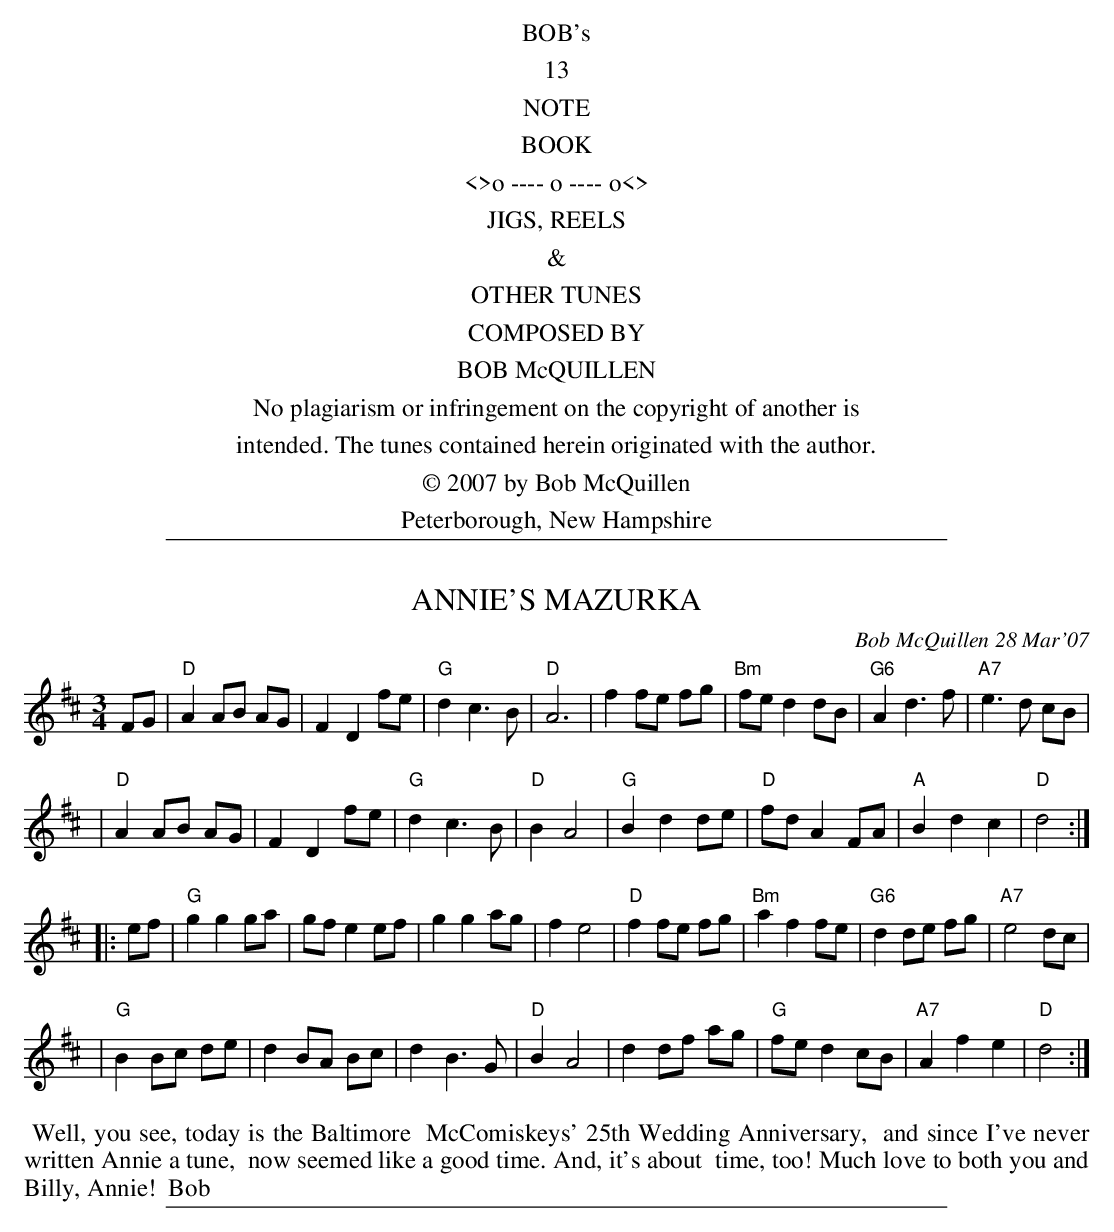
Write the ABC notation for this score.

X:1
T: ANNIE'S MAZURKA
C: Bob McQuillen 28 Mar'07
M: 3/4
L: 1/8
K: D
FG \
| "D"A2 AB AG | F2 D2 fe | "G"d2 c3 B | "D"A6 | f2 fe fg | "Bm"fe d2 dB | "G6"A2 d3 f | "A7"e3 d cB |
| "D"A2 AB AG | F2 D2 fe | "G"d2 c3 B | "D"B2 A4 | "G"B2 d2 de | "D"fd A2 FA | "A"B2 d2 c2 | "D"d4 :|
|: ef \
| "G"g2 g2 ga | gf e2 ef | g2 g2 ag | f2 e4 | "D" f2 fe fg | "Bm"a2 f2 fe | "G6"d2 de fg | "A7"e4 dc |
| "G"B2 Bc de | d2 BA Bc | d2 B3 G | "D"B2 A4 | d2 df ag | "G"fe d2 cB | "A7"A2 f2 e2 | "D"d4 :|
